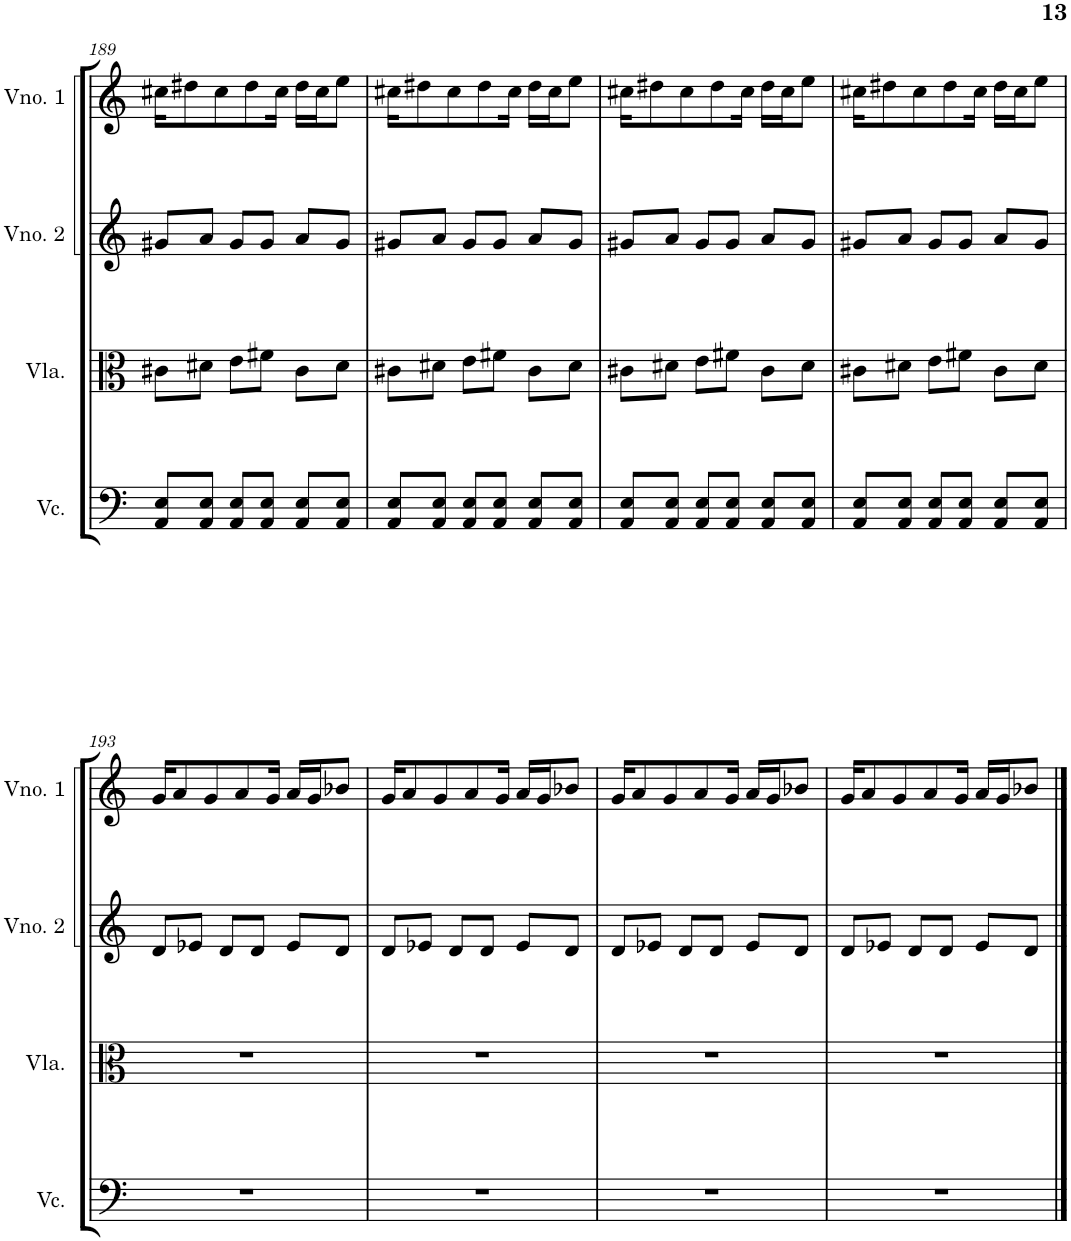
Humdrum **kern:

**kern	**kern	**kern	**kern
*part4	*part3	*part2	*part1
*staff4	*staff3	*staff2	*staff1
*I"Violoncelo	*I"Viola	*I"Violino 2	*I"Violino 1
*I'Vc.	*I'Vla.	*I'Vno. 2	*I'Vno. 1
!!LO:PB:g=z
*clefF4	*clefC3	*clefG2	*clefG2
*k[]	*k[]	*k[]	*k[]
*M3/4	*M3/4	*M3/4	*M3/4
=189	=189	=189	=189
8AA/ 8E/L	8c#X\L	8g#X/L	16cc#X\KL
.	.	.	8dd#X\
8AA/ 8E/J	8d#X\J	8a/J	.
.	.	.	8cc#\
8AA/ 8E/L	8e\L	8g#/L	.
.	.	.	8dd#\
8AA/ 8E/J	8f#X\J	8g#/J	.
.	.	.	16cc#\Jk
8AA/ 8E/L	8c#\L	8a/L	16dd#\LL
.	.	.	16cc#\J
8AA/ 8E/J	8d#\J	8g#/J	8ee\J
=190	=190	=190	=190
8AA/ 8E/L	8c#X\L	8g#X/L	16cc#X\KL
.	.	.	8dd#X\
8AA/ 8E/J	8d#X\J	8a/J	.
.	.	.	8cc#\
8AA/ 8E/L	8e\L	8g#/L	.
.	.	.	8dd#\
8AA/ 8E/J	8f#X\J	8g#/J	.
.	.	.	16cc#\Jk
8AA/ 8E/L	8c#\L	8a/L	16dd#\LL
.	.	.	16cc#\J
8AA/ 8E/J	8d#\J	8g#/J	8ee\J
=191	=191	=191	=191
8AA/ 8E/L	8c#X\L	8g#X/L	16cc#X\KL
.	.	.	8dd#X\
8AA/ 8E/J	8d#X\J	8a/J	.
.	.	.	8cc#\
8AA/ 8E/L	8e\L	8g#/L	.
.	.	.	8dd#\
8AA/ 8E/J	8f#X\J	8g#/J	.
.	.	.	16cc#\Jk
8AA/ 8E/L	8c#\L	8a/L	16dd#\LL
.	.	.	16cc#\J
8AA/ 8E/J	8d#\J	8g#/J	8ee\J
=192	=192	=192	=192
8AA/ 8E/L	8c#X\L	8g#X/L	16cc#X\KL
.	.	.	8dd#X\
8AA/ 8E/J	8d#X\J	8a/J	.
.	.	.	8cc#\
8AA/ 8E/L	8e\L	8g#/L	.
.	.	.	8dd#\
8AA/ 8E/J	8f#X\J	8g#/J	.
.	.	.	16cc#\Jk
8AA/ 8E/L	8c#\L	8a/L	16dd#\LL
.	.	.	16cc#\J
8AA/ 8E/J	8d#\J	8g#/J	8ee\J
!!LO:LB:g=z
=193	=193	=193	=193
2.r	2.r	8d/L	16g/KL
.	.	.	8a/
.	.	8e-X/J	.
.	.	.	8g/
.	.	8d/L	.
.	.	.	8a/
.	.	8d/J	.
.	.	.	16g/Jk
.	.	8e-/L	16a/LL
.	.	.	16g/J
.	.	8d/J	8b-X/J
=194	=194	=194	=194
2.r	2.r	8d/L	16g/KL
.	.	.	8a/
.	.	8e-X/J	.
.	.	.	8g/
.	.	8d/L	.
.	.	.	8a/
.	.	8d/J	.
.	.	.	16g/Jk
.	.	8e-/L	16a/LL
.	.	.	16g/J
.	.	8d/J	8b-X/J
=195	=195	=195	=195
2.r	2.r	8d/L	16g/KL
.	.	.	8a/
.	.	8e-X/J	.
.	.	.	8g/
.	.	8d/L	.
.	.	.	8a/
.	.	8d/J	.
.	.	.	16g/Jk
.	.	8e-/L	16a/LL
.	.	.	16g/J
.	.	8d/J	8b-X/J
=196	=196	=196	=196
2.r	2.r	8d/L	16g/KL
.	.	.	8a/
.	.	8e-X/J	.
.	.	.	8g/
.	.	8d/L	.
.	.	.	8a/
.	.	8d/J	.
.	.	.	16g/Jk
.	.	8e-/L	16a/LL
.	.	.	16g/J
.	.	8d/J	8b-X/J
==	==	==	==
*-	*-	*-	*-
